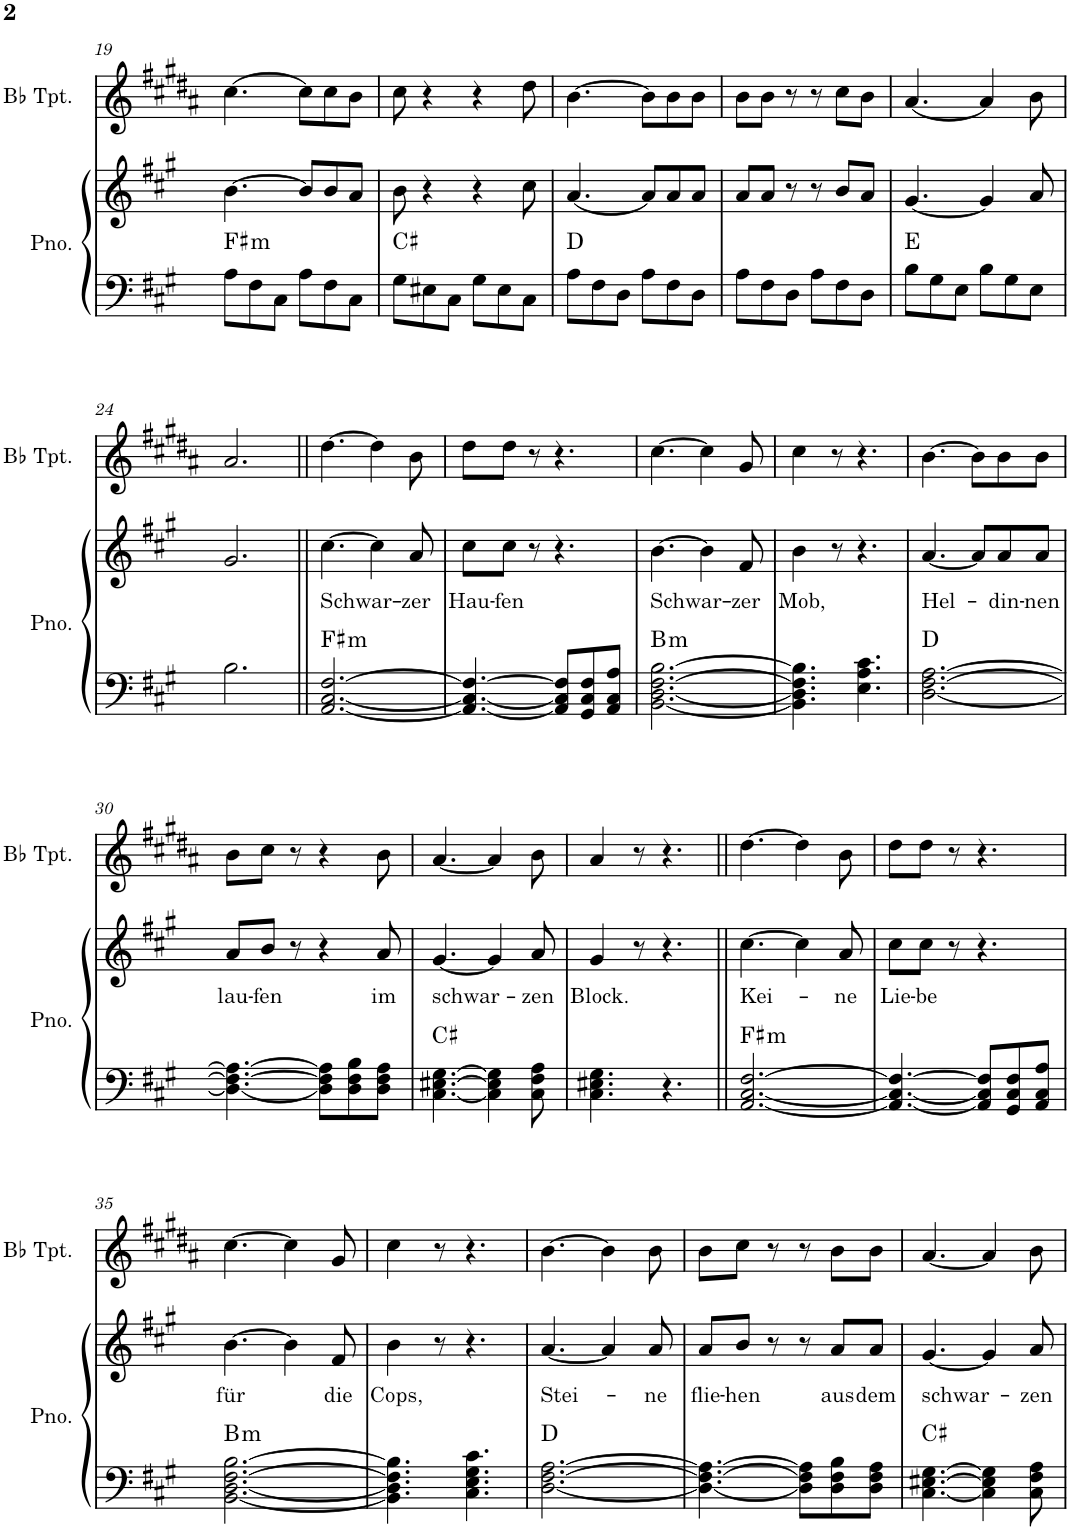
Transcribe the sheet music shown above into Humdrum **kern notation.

**kern	**kern	**text	**harte	**kern
*part2	*part2	*part2	*part2	*part1
*staff3	*staff2	*staff2	*	*staff1
*I"Piano	*	*	*	*I"Bb Trumpet
*I'Pno.	*	*	*	*I'Bb Tpt.
!!LO:PB:g=z
*clefF4	*clefG2	*	*	*clefG2
*	*	*	*	*Trd1c2
*k[f#c#g#]	*k[f#c#g#]	*	*	*k[f#c#g#d#a#]
*M6/8	*M6/8	*	*	*M6/8
=19	=19	=19	=19	=19
!	!	!	!LO:H:kt=m	!
8A\L	[4.b\	.	F#:min	[4.cc#\
8F#\	.	.	.	.
8C#\J	.	.	.	.
8A\L	8b/L]	.	.	8cc#\L]
8F#\	8b/	.	.	8cc#\
8C#\J	8a/J	.	.	8b\J
=20	=20	=20	=20	=20
8G#\L	8b\	.	C#:maj	8cc#\
8E#X\	4r	.	.	4r
8C#\J	.	.	.	.
8G#\L	4r	.	.	4r
8E#\	.	.	.	.
8C#\J	8cc#\	.	.	8dd#\
=21	=21	=21	=21	=21
8A\L	[4.a/	.	D:maj	[4.b\
8F#\	.	.	.	.
8D\J	.	.	.	.
8A\L	8a/L]	.	.	8b\L]
8F#\	8a/	.	.	8b\
8D\J	8a/J	.	.	8b\J
=22	=22	=22	=22	=22
8A\L	8a/L	.	.	8b\L
8F#\	8a/J	.	.	8b\J
8D\J	8r	.	.	8r
8A\L	8r	.	.	8r
8F#\	8b/L	.	.	8cc#\L
8D\J	8a/J	.	.	8b\J
=23	=23	=23	=23	=23
8B\L	[4.g#/	.	E:maj	[4.a#/
8G#\	.	.	.	.
8E\J	.	.	.	.
8B\L	4g#/]	.	.	4a#/]
8G#\	.	.	.	.
8E\J	8a/	.	.	8b\
!!LO:LB:g=z
=24	=24	=24	=24	=24
2.B\	2.g#/	.	.	2.a#/
=25||	=25||	=25||	=25||	=25||
!	!	!LO:LY:b	!LO:H:kt=m	!
[2.AA/ [2.C#/ [2.F#/	[4.cc#\	Schwar-	F#:min	[4.dd#\
.	4cc#\]	.	.	4dd#\]
!	!	!LO:LY:b	!	!
.	8a/	-zer	.	8b\
=26	=26	=26	=26	=26
!	!	!LO:LY:b	!	!
4.AA/_ 4.C#/_ 4.F#/_	8cc#\L	Hau-	.	8dd#\L
!	!	!LO:LY:b	!	!
.	8cc#\J	-fen	.	8dd#\J
.	8r	.	.	8r
8AA/] 8C#/] 8F#/]L	4.r	.	.	4.r
8GG#/ 8C#/ 8F#/	.	.	.	.
8AA/ 8C#/ 8A/J	.	.	.	.
=27	=27	=27	=27	=27
!	!	!LO:LY:b	!LO:H:kt=m	!
[2.BB\ [2.D\ [2.F#\ [2.B\	[4.b\	Schwar-	B:min	[4.cc#\
.	4b\]	.	.	4cc#\]
!	!	!LO:LY:b	!	!
.	8f#/	-zer	.	8g#/
=28	=28	=28	=28	=28
!	!	!LO:LY:b	!	!
4.BB\] 4.D\] 4.F#\] 4.B\]	4b\	Mob,	.	4cc#\
.	8r	.	.	8r
4.E\ 4.A\ 4.c#\	4.r	.	.	4.r
=29	=29	=29	=29	=29
!	!	!LO:LY:b	!	!
[2.D\ [2.F#\ [2.A\	[4.a/	Hel-	D:maj	[4.b\
.	8a/L]	.	.	8b\L]
!	!	!LO:LY:b	!	!
.	8a/	-din-	.	8b\
!	!	!LO:LY:b	!	!
.	8a/J	-nen	.	8b\J
!!LO:LB:g=z
=30	=30	=30	=30	=30
!	!	!LO:LY:b	!	!
4.D\_ 4.F#\_ 4.A\_	8a/L	lau-	.	8b\L
!	!	!LO:LY:b	!	!
.	8b/J	-fen	.	8cc#\J
.	8r	.	.	8r
8D\] 8F#\] 8A\]L	4r	.	.	4r
8D\ 8F#\ 8B\	.	.	.	.
!	!	!LO:LY:b	!	!
8D\ 8F#\ 8A\J	8a/	im	.	8b\
=31	=31	=31	=31	=31
!	!	!LO:LY:b	!	!
[4.C#\ [4.E#X\ [4.G#\	[4.g#/	schwar-	C#:maj	[4.a#/
4C#\] 4E#\] 4G#\]	4g#/]	.	.	4a#/]
!	!	!LO:LY:b	!	!
8C#\ 8F#\ 8A\	8a/	-zen	.	8b\
=32	=32	=32	=32	=32
!	!	!LO:LY:b	!	!
4.C#\ 4.E#X\ 4.G#\	4g#/	Block.	.	4a#/
.	8r	.	.	8r
4.r	4.r	.	.	4.r
=33||	=33||	=33||	=33||	=33||
!	!	!LO:LY:b	!LO:H:kt=m	!
[2.AA/ [2.C#/ [2.F#/	[4.cc#\	Kei-	F#:min	[4.dd#\
.	4cc#\]	.	.	4dd#\]
!	!	!LO:LY:b	!	!
.	8a/	-ne	.	8b\
=34	=34	=34	=34	=34
!	!	!LO:LY:b	!	!
4.AA/_ 4.C#/_ 4.F#/_	8cc#\L	Lie-	.	8dd#\L
!	!	!LO:LY:b	!	!
.	8cc#\J	-be	.	8dd#\J
.	8r	.	.	8r
8AA/] 8C#/] 8F#/]L	4.r	.	.	4.r
8GG#/ 8C#/ 8F#/	.	.	.	.
8AA/ 8C#/ 8A/J	.	.	.	.
!!LO:LB:g=z
=35	=35	=35	=35	=35
!	!	!LO:LY:b	!LO:H:kt=m	!
[2.BB\ [2.D\ [2.F#\ [2.B\	[4.b\	für	B:min	[4.cc#\
.	4b\]	.	.	4cc#\]
!	!	!LO:LY:b	!	!
.	8f#/	die	.	8g#/
=36	=36	=36	=36	=36
!	!	!LO:LY:b	!	!
4.BB\] 4.D\] 4.F#\] 4.B\]	4b\	Cops,	.	4cc#\
.	8r	.	.	8r
4.C#\ 4.E\ 4.G#\ 4.c#\	4.r	.	.	4.r
=37	=37	=37	=37	=37
!	!	!LO:LY:b	!	!
[2.D\ [2.F#\ [2.A\	[4.a/	Stei-	D:maj	[4.b\
.	4a/]	.	.	4b\]
!	!	!LO:LY:b	!	!
.	8a/	-ne	.	8b\
=38	=38	=38	=38	=38
!	!	!LO:LY:b	!	!
4.D\_ 4.F#\_ 4.A\_	8a/L	flie-	.	8b\L
!	!	!LO:LY:b	!	!
.	8b/J	-hen	.	8cc#\J
.	8r	.	.	8r
8D\] 8F#\] 8A\]L	8r	.	.	8r
!	!	!LO:LY:b	!	!
8D\ 8F#\ 8B\	8a/L	aus	.	8b\L
!	!	!LO:LY:b	!	!
8D\ 8F#\ 8A\J	8a/J	dem	.	8b\J
=39	=39	=39	=39	=39
!	!	!LO:LY:b	!	!
[4.C#\ [4.E#X\ [4.G#\	[4.g#/	schwar-	C#:maj	[4.a#/
4C#\] 4E#\] 4G#\]	4g#/]	.	.	4a#/]
!	!	!LO:LY:b	!	!
8C#\ 8F#\ 8A\	8a/	-zen	.	8b\
=	=	=	=	=
*-	*-	*-	*-	*-
